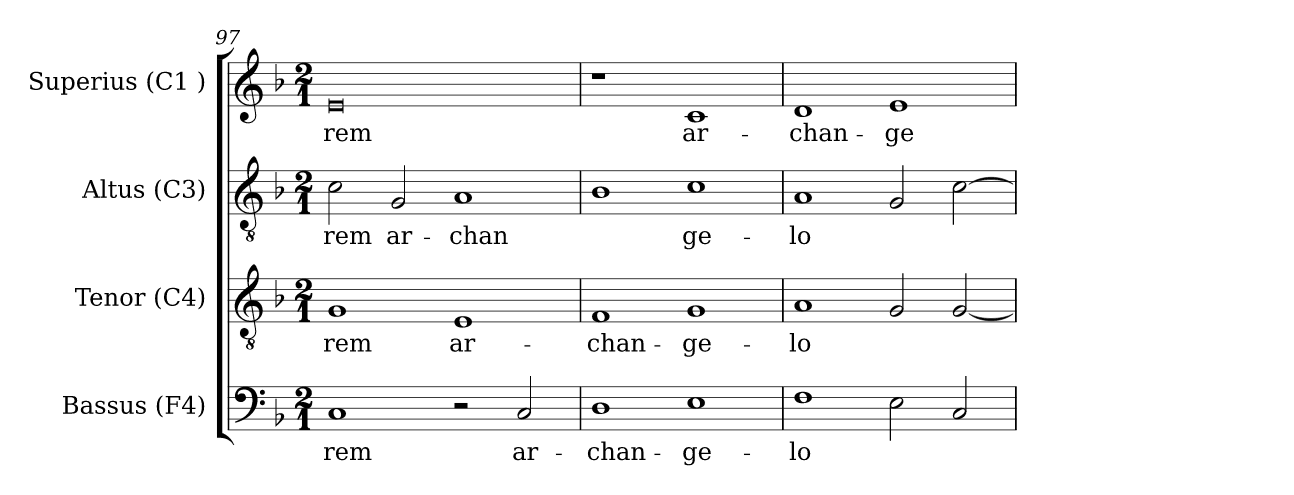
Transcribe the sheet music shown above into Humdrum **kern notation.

**kern	**text	**kern	**text	**kern	**text	**kern	**text
*part4	*part4	*part3	*part3	*part2	*part2	*part1	*part1
*staff4	*staff4	*staff3	*staff3	*staff2	*staff2	*staff1	*staff1
*I"Bassus (F4)	*	*I"Tenor (C4)	*	*I"Altus (C3)	*	*I"Superius (C1 )	*
*I'B.	*	*I'T.	*	*I'A.	*	*I'S.	*
!!LO:PB:g=z
*clefF4	*	*clefGv2	*	*clefGv2	*	*clefG2	*
*k[b-]	*	*k[b-]	*	*k[b-]	*	*k[b-]	*
*F:	*	*F:	*	*F:	*	*F:	*
*M2/1	*	*M2/1	*	*M2/1	*	*M2/1	*
=97	=97	=97	=97	=97	=97	=97	=97
!	!LO:LY:b:cj	!	!LO:LY:b:cj	!	!LO:LY:b:cj	!	!LO:LY:b:cj
1C	-rem	1G	-rem	2c\	-rem	0e	-rem
!	!	!	!	!	!LO:LY:b:cj	!	!
.	.	.	.	2G/	ar-	.	.
!	!	!	!LO:LY:b:cj	!	!LO:LY:b:cj	!	!
2r	.	1E	ar-	1A	-chan-	.	.
!	!LO:LY:b:cj	!	!	!	!	!	!
2C/	ar-	.	.	.	.	.	.
=98	=98	=98	=98	=98	=98	=98	=98
!	!LO:LY:b:cj	!	!LO:LY:b:cj	!	!LO:LY:b:cj	!	!
1D	-chan-	1F	-chan-	1B-	--	1r	.
!	!LO:LY:b:cj	!	!LO:LY:b:cj	!	!LO:LY:b:cj	!	!LO:LY:b:cj
1E	-ge-	1G	-ge-	1c	-ge-	1c	ar-
=99	=99	=99	=99	=99	=99	=99	=99
!	!LO:LY:b:cj	!	!LO:LY:b:cj	!	!LO:LY:b:cj	!	!LO:LY:b:cj
1F	-lo-	1A	-lo-	1A	-lo-	1d	-chan-
!	!LO:LY:b:cj	!	!LO:LY:b:cj	!	!LO:LY:b:cj	!	!LO:LY:b:cj
2E\	--	2G/	--	2G/	--	1e	-ge-
!	!LO:LY:b:cj	!	!LO:LY:b:cj	!	!LO:LY:b:cj	!	!
2C/	--	[<2G/	--	[>2c\	--	.	.
=	=	=	=	=	=	=	=
*-	*-	*-	*-	*-	*-	*-	*-
